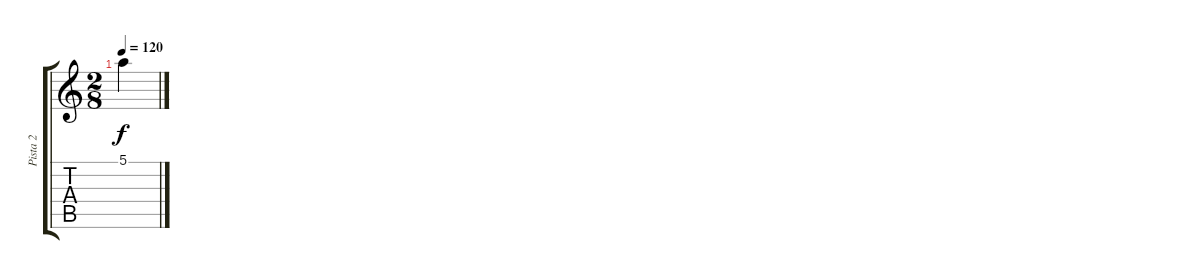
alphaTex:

\track ("Pista 2" "Pista 2") {instrument distortionguitar}
\staff {score tabs}
\tuning (E4 B3 G3 D3 A2 E2) {hide}
\ts (2 8)
\tempo 120
\clef g2
\ks c
5.1.4{dy f}
